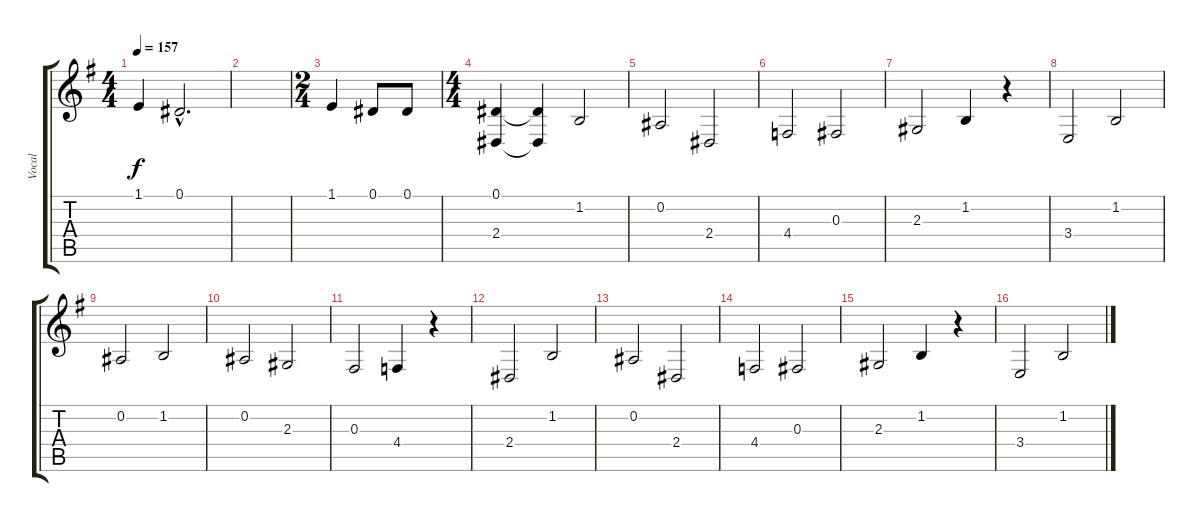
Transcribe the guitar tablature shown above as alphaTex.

\track ("Vocal" "Vocal") {instrument lead1square}
\staff {score tabs}
\tuning (Eb4 Bb3 Gb3 Db3 Ab2 Eb2) {hide}
\ts (4 4)
\tempo 157
\clef g2
\ks eminor
1.1.4{dy f} 0.1{hac}.2{d} |
|
\ts (2 4)
1.1.4 0.1.8 0.1.8 |
\ts (4 4)
(0.1 2.4).4 (0.1{t} 2.4{t}).4 1.2.2 |
0.2.2 2.4.2 |
4.4.2 0.3.2 |
2.3.2 1.2.4 r.4 |
3.4.2 1.2.2 |
0.2.2 1.2.2 |
0.2.2 2.3.2 |
0.3.2 4.4.4 r.4 |
2.4.2 1.2.2 |
0.2.2 2.4.2 |
4.4.2 0.3.2 |
2.3.2 1.2.4 r.4 |
3.4.2 1.2.2
